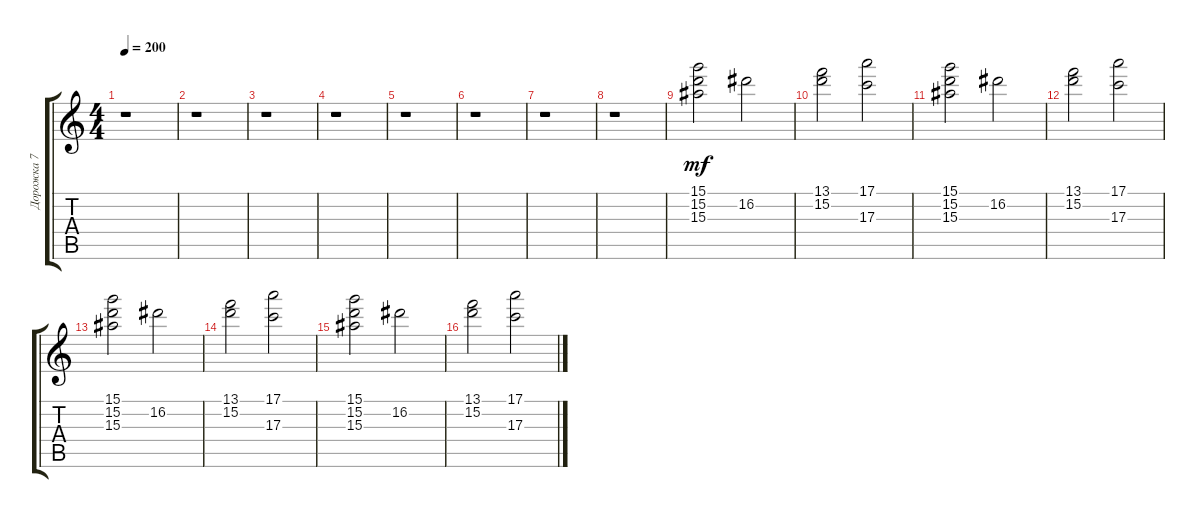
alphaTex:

\track ("Дорожка 7" "Дорожка 7") {instrument slapbass1}
\staff {score tabs}
\tuning (E4 B3 G3 D3 A2 E2) {hide}
\ts (4 4)
\tempo 200
\clef g2
\ks c
r.1{dy mf} |
r.1 |
r.1 |
r.1 |
r.1 |
r.1 |
r.1 |
r.1 |
(15.1 15.2 15.3).2 16.2.2 |
(13.1 15.2).2 (17.1 17.3).2 |
(15.1 15.2 15.3).2 16.2.2 |
(13.1 15.2).2 (17.1 17.3).2 |
(15.1 15.2 15.3).2 16.2.2 |
(13.1 15.2).2 (17.1 17.3).2 |
(15.1 15.2 15.3).2 16.2.2 |
(13.1 15.2).2 (17.1 17.3).2
